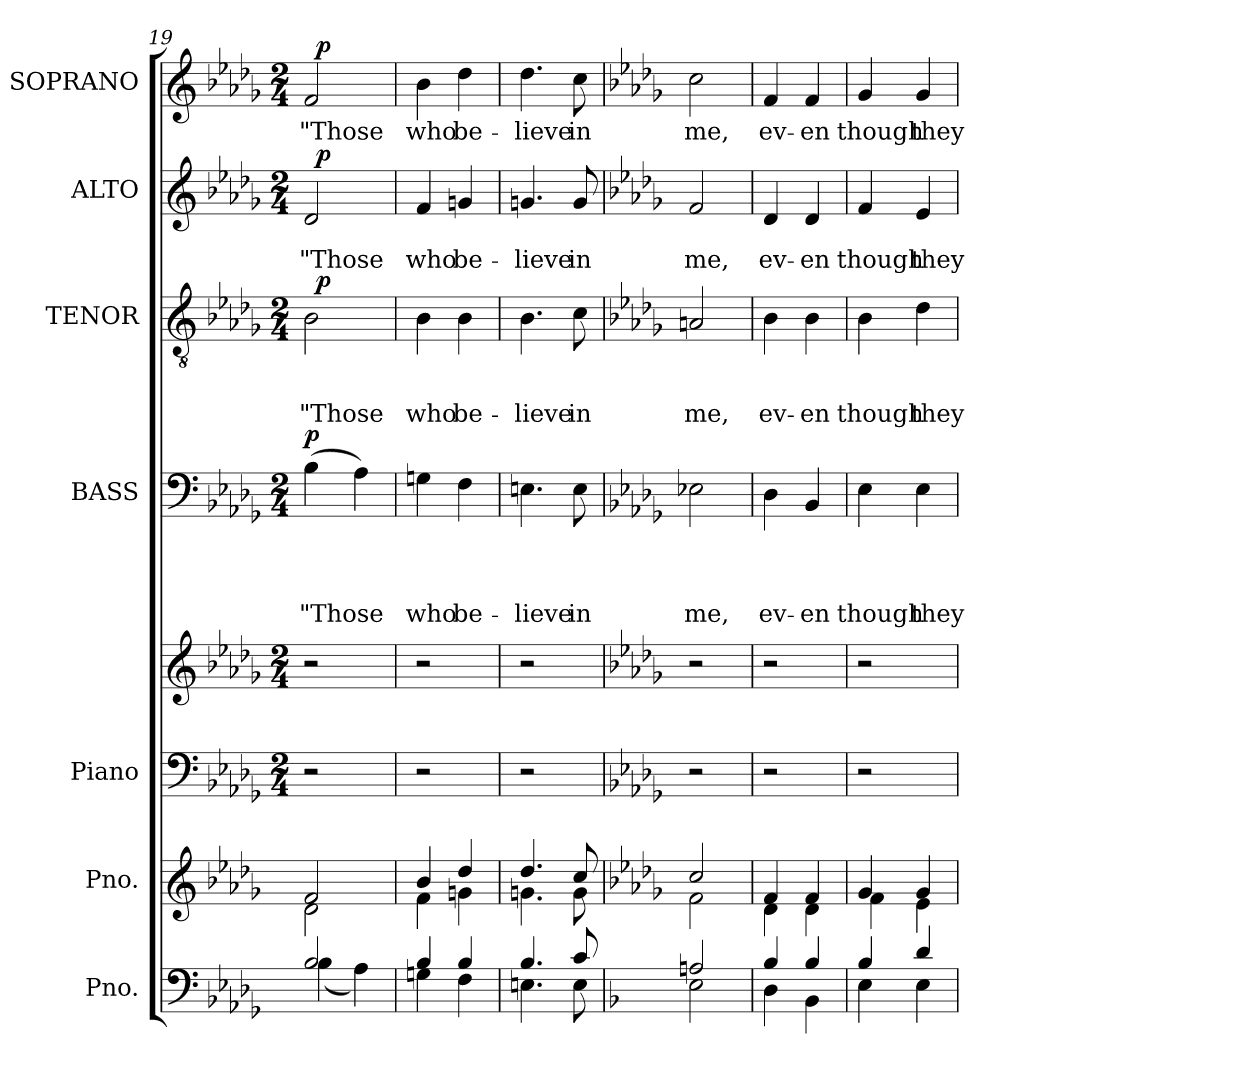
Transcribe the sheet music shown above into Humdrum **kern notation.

**kern	**kern	**kern	**kern	**kern	**text	**text	**text	**text	**dynam	**kern	**text	**text	**text	**dynam	**kern	**text	**text	**dynam	**kern	**text	**dynam
*part7	*part6	*part5	*part5	*part4	*part4	*part4	*part4	*part4	*part4	*part3	*part3	*part3	*part3	*part3	*part2	*part2	*part2	*part2	*part1	*part1	*part1
*staff8	*staff7	*staff6	*staff5	*staff4	*staff4	*staff4	*staff4	*staff4	*staff4	*staff3	*staff3	*staff3	*staff3	*staff3	*staff2	*staff2	*staff2	*staff2	*staff1	*staff1	*staff1
*I"Pno.	*I"Pno.	*I"Piano	*	*I"BASS	*	*	*	*	*	*I"TENOR	*	*	*	*	*I"ALTO	*	*	*	*I"SOPRANO	*	*
*	*	*	*	*I'B.	*	*	*	*	*	*I'T.	*	*	*	*	*I'A.	*	*	*	*I'S.	*	*
!!LO:PB:g=z
*clefF4	*clefG2	*clefF4	*clefG2	*clefF4	*	*	*	*	*	*clefGv2	*	*	*	*	*clefG2	*	*	*	*clefG2	*	*
*k[b-e-a-d-g-]	*k[b-e-a-d-g-]	*k[b-e-a-d-g-]	*k[b-e-a-d-g-]	*k[b-e-a-d-g-]	*	*	*	*	*	*k[b-e-a-d-g-]	*	*	*	*	*k[b-e-a-d-g-]	*	*	*	*k[b-e-a-d-g-]	*	*
*D-:	*D-:	*D-:	*D-:	*D-:	*	*	*	*	*	*D-:	*	*	*	*	*D-:	*	*	*	*D-:	*	*
*	*	*M2/4	*M2/4	*M2/4	*	*	*	*	*	*M2/4	*	*	*	*	*M2/4	*	*	*	*M2/4	*	*
=19	=19	=19	=19	=19	=19	=19	=19	=19	=19	=19	=19	=19	=19	=19	=19	=19	=19	=19	=19	=19	=19
*^	*^	*	*	*	*	*	*	*	*	*	*	*	*	*	*	*	*	*	*	*	*
!	!	!	!	!	!	!	!	!	!	!LO:LY:b	!LO:DY:a	!	!	!	!LO:LY:b	!	!	!	!LO:LY:b	!	!	!LO:LY:b	!
*	*	*	*	*	*	*	*	*	*	*	*	*^	*	*	*	*	*^	*	*	*	*^	*	*
2B-/	(<4B-\	2f/	2d-\	2r	2r	(>4B-\	.	.	.	"Those	p	2B-\	32ryy	.	.	"Those	.	2d-/	32ryy	.	"Those	.	2f/	32ryy	"Those	.
!	!	!	!	!	!	!	!	!	!	!	!	!	!	!	!	!	!LO:DY:a	!	!	!	!	!LO:DY:a	!	!	!	!LO:DY:a
.	.	.	.	.	.	.	.	.	.	.	.	.	4...ryy	.	.	.	p	.	4...ryy	.	.	p	.	4...ryy	.	p
.	4A-\)	.	.	.	.	4A-\)	.	.	.	.	.	.	.	.	.	.	.	.	.	.	.	.	.	.	.	.
=20	=20	=20	=20	=20	=20	=20	=20	=20	=20	=20	=20	=20	=20	=20	=20	=20	=20	=20	=20	=20	=20	=20	=20	=20	=20	=20
!	!	!	!	!	!	!	!	!	!	!LO:LY:b	!	!	!	!	!	!LO:LY:b	!	!	!	!	!LO:LY:b	!	!	!	!LO:LY:b	!
*	*	*	*	*	*	*	*	*	*	*	*	*v	*v	*	*	*	*	*	*	*	*	*	*v	*v	*	*
*	*	*	*	*	*	*	*	*	*	*	*	*	*	*	*	*	*v	*v	*	*	*	*	*	*
4B-/	4Gn\	4b-/	4f\	2r	2r	4Gn\	.	.	.	who	.	4B-\	.	.	who	.	4f/	.	who	.	4b-\	who	.
!	!	!	!	!	!	!	!	!	!	!LO:LY:b	!	!	!	!	!LO:LY:b	!	!	!	!LO:LY:b	!	!	!LO:LY:b	!
4B-/	4F\	4dd-/	4gn\	.	.	4F\	.	.	.	be-	.	4B-\	.	.	be-	.	4gn/	.	be-	.	4dd-\	be-	.
=21	=21	=21	=21	=21	=21	=21	=21	=21	=21	=21	=21	=21	=21	=21	=21	=21	=21	=21	=21	=21	=21	=21	=21
!	!	!	!	!	!	!	!	!	!	!LO:LY:b	!	!	!	!	!LO:LY:b	!	!	!	!LO:LY:b	!	!	!LO:LY:b	!
4.B-/	4.En\	4.dd-/	4.gn\	2r	2r	4.En\	.	.	.	-lieve	.	4.B-\	.	.	-lieve	.	4.gn/	.	-lieve	.	4.dd-\	-lieve	.
!	!	!	!	!	!	!	!	!	!	!LO:LY:b	!	!	!	!	!LO:LY:b	!	!	!	!LO:LY:b	!	!	!LO:LY:b	!
8c/	8E\	8cc/	8g\	.	.	8E\	.	.	.	in	.	8c\	.	.	in	.	8g/	.	in	.	8cc\	in	.
=22	=22	=22	=22	=22	=22	=22	=22	=22	=22	=22	=22	=22	=22	=22	=22	=22	=22	=22	=22	=22	=22	=22	=22
*k[b-]	*	*	*	*	*	*	*	*	*	*	*	*	*	*	*	*	*	*	*	*	*	*	*
*F:	*	*	*	*	*	*	*	*	*	*	*	*	*	*	*	*	*	*	*	*	*	*	*
!	!	!	!	!	!	!	!	!	!	!LO:LY:b	!	!	!	!	!LO:LY:b	!	!	!	!LO:LY:b	!	!	!LO:LY:b	!
2An/	2E\	2cc/	2f\	2r	2r	2E-X\	.	.	.	me,	.	2An/	.	.	me,	.	2f/	.	me,	.	2cc\	me,	.
=23	=23	=23	=23	=23	=23	=23	=23	=23	=23	=23	=23	=23	=23	=23	=23	=23	=23	=23	=23	=23	=23	=23	=23
!	!	!	!	!	!	!	!	!	!	!LO:LY:b	!	!	!	!	!LO:LY:b	!	!	!	!LO:LY:b	!	!	!LO:LY:b	!
4B-/	4D\	4f/	4d-\	2r	2r	4D-\	.	.	.	ev-	.	4B-\	.	.	ev-	.	4d-/	.	ev-	.	4f/	ev-	.
!	!	!	!	!	!	!	!	!	!	!LO:LY:b	!	!	!	!	!LO:LY:b	!	!	!	!LO:LY:b	!	!	!LO:LY:b	!
4B-/	4BB-\	4f/	4d-\	.	.	4BB-/	.	.	.	-en	.	4B-\	.	.	-en	.	4d-/	.	-en	.	4f/	-en	.
=24	=24	=24	=24	=24	=24	=24	=24	=24	=24	=24	=24	=24	=24	=24	=24	=24	=24	=24	=24	=24	=24	=24	=24
!	!	!	!	!	!	!	!	!	!	!LO:LY:b	!	!	!	!	!LO:LY:b	!	!	!	!LO:LY:b	!	!	!LO:LY:b	!
4B-/	4E\	4g-/	4f\	2r	2r	4E-\	.	.	.	though	.	4B-\	.	.	though	.	4f/	.	though	.	4g-/	though	.
!	!	!	!	!	!	!	!	!	!	!LO:LY:b	!	!	!	!	!LO:LY:b	!	!	!	!LO:LY:b	!	!	!LO:LY:b	!
4d/	4E\	4g-/	4e-\	.	.	4E-\	.	.	.	they	.	4d-\	.	.	they	.	4e-/	.	they	.	4g-/	they	.
*v	*v	*	*	*	*	*	*	*	*	*	*	*	*	*	*	*	*	*	*	*	*	*	*
*	*v	*v	*	*	*	*	*	*	*	*	*	*	*	*	*	*	*	*	*	*	*	*
=	=	=	=	=	=	=	=	=	=	=	=	=	=	=	=	=	=	=	=	=	=
*-	*-	*-	*-	*-	*-	*-	*-	*-	*-	*-	*-	*-	*-	*-	*-	*-	*-	*-	*-	*-	*-
